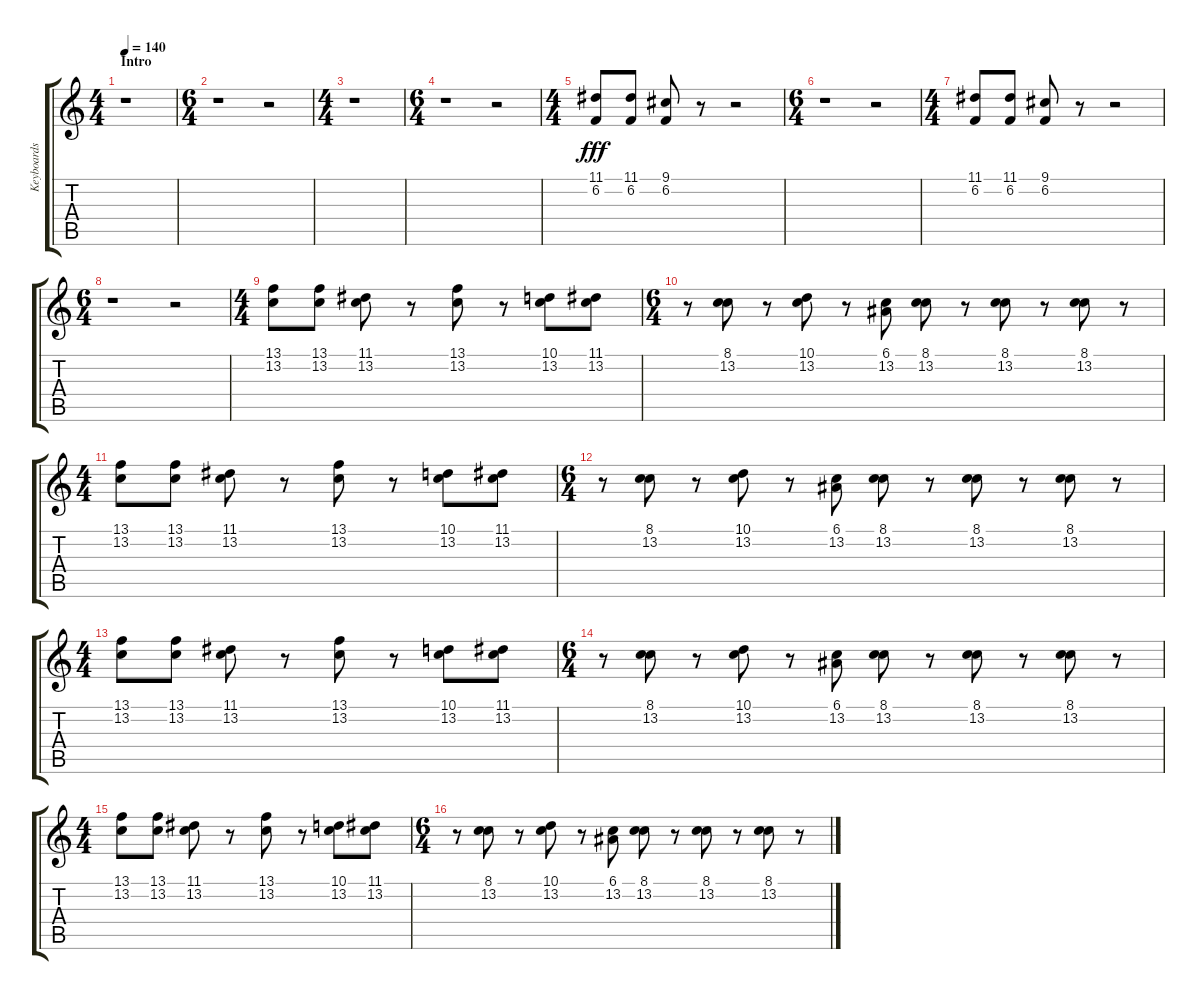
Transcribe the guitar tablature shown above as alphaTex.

\track ("Keyboards 1" "Keyboards ") {instrument orchestrahit}
\staff {score tabs}
\tuning (E4 B3 G3 D3 A2 E2) {hide}
\ts (4 4)
\section ("" "Intro")
\tempo 140
\clef g2
\ks c
r.1{dy fff instrument orchestrahit} |
\ts (6 4)
r.1 r.2 |
\ts (4 4)
r.1 |
\ts (6 4)
r.1 r.2 |
\ts (4 4)
(11.1 6.2).8 (11.1 6.2).8 (9.1 6.2).8 r.8 r.2 |
\ts (6 4)
r.1 r.2 |
\ts (4 4)
(11.1 6.2).8 (11.1 6.2).8 (9.1 6.2).8 r.8 r.2 |
\ts (6 4)
r.1 r.2 |
\ts (4 4)
(13.1 13.2).8{instrument orchestrahit} (13.1 13.2).8 (11.1 13.2).8 r.8 (13.1 13.2).8 r.8 (10.1 13.2).8 (11.1 13.2).8 |
\ts (6 4)
r.8 (8.1 13.2).8 r.8 (10.1 13.2).8 r.8 (6.1 13.2).8 (8.1 13.2).8 r.8 (8.1 13.2).8 r.8 (8.1 13.2).8 r.8 |
\ts (4 4)
(13.1 13.2).8{instrument orchestrahit} (13.1 13.2).8 (11.1 13.2).8 r.8 (13.1 13.2).8 r.8 (10.1 13.2).8 (11.1 13.2).8 |
\ts (6 4)
r.8 (8.1 13.2).8 r.8 (10.1 13.2).8 r.8 (6.1 13.2).8 (8.1 13.2).8 r.8 (8.1 13.2).8 r.8 (8.1 13.2).8 r.8 |
\ts (4 4)
(13.1 13.2).8{instrument orchestrahit} (13.1 13.2).8 (11.1 13.2).8 r.8 (13.1 13.2).8 r.8 (10.1 13.2).8 (11.1 13.2).8 |
\ts (6 4)
r.8 (8.1 13.2).8 r.8 (10.1 13.2).8 r.8 (6.1 13.2).8 (8.1 13.2).8 r.8 (8.1 13.2).8 r.8 (8.1 13.2).8 r.8 |
\ts (4 4)
(13.1 13.2).8{instrument orchestrahit} (13.1 13.2).8 (11.1 13.2).8 r.8 (13.1 13.2).8 r.8 (10.1 13.2).8 (11.1 13.2).8 |
\ts (6 4)
r.8 (8.1 13.2).8 r.8 (10.1 13.2).8 r.8 (6.1 13.2).8 (8.1 13.2).8 r.8 (8.1 13.2).8 r.8 (8.1 13.2).8 r.8
